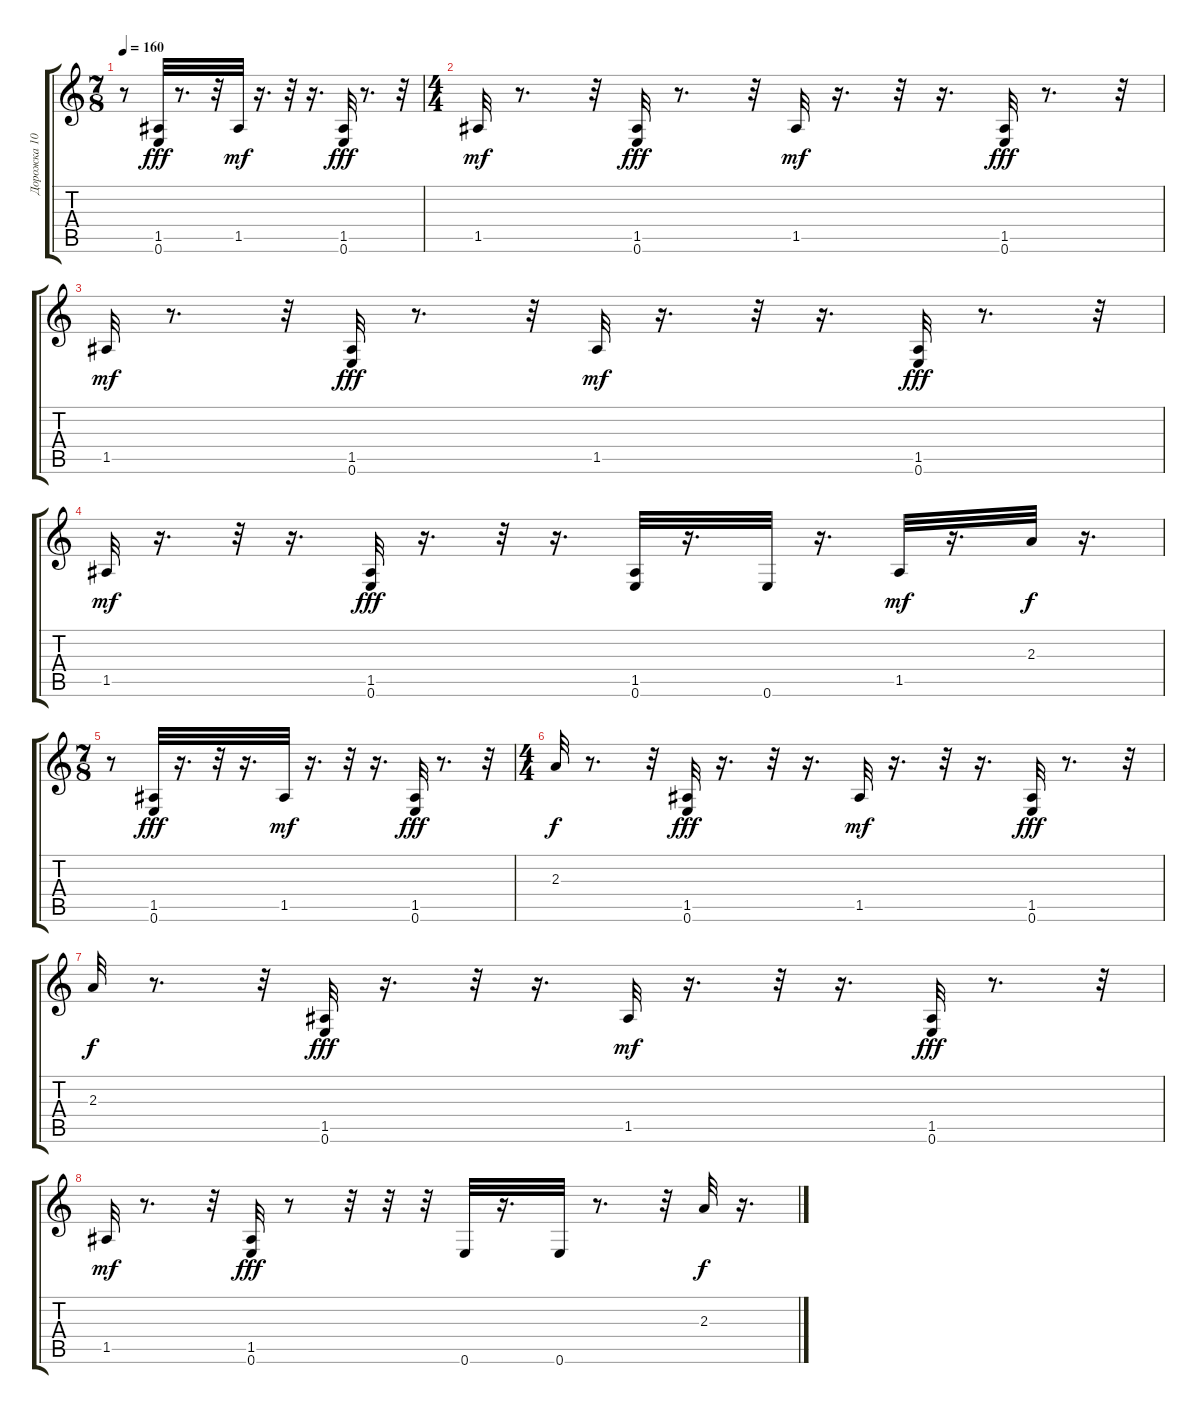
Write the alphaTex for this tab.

\track ("Дорожка 10" "Дорожка 10") {instrument acousticguitarnylon}
\staff {score tabs}
\tuning (E4 B3 G3 D3 A2 E2) {hide}
\ts (7 8)
\tempo 160
\clef g2
\ks c
r.8{dy f} (1.5 0.6).32{dy fff} r.8{d} r.32 1.5.32{dy mf} r.16{d} r.32 r.16{d} (1.5 0.6).32{dy fff} r.8{d} r.32 |
\ts (4 4)
1.5.32{dy mf} r.8{d} r.32 (1.5 0.6).32{dy fff} r.8{d} r.32 1.5.32{dy mf} r.16{d} r.32 r.16{d} (1.5 0.6).32{dy fff} r.8{d} r.32 |
1.5.32{dy mf} r.8{d} r.32 (1.5 0.6).32{dy fff} r.8{d} r.32 1.5.32{dy mf} r.16{d} r.32 r.16{d} (1.5 0.6).32{dy fff} r.8{d} r.32 |
1.5.32{dy mf} r.16{d} r.32 r.16{d} (1.5 0.6).32{dy fff} r.16{d} r.32 r.16{d} (1.5 0.6).32 r.16{d} 0.6.32 r.16{d} 1.5.32{dy mf} r.16{d} 2.3.32{dy f} r.16{d} |
\ts (7 8)
r.8 (1.5 0.6).32{dy fff} r.16{d} r.32 r.16{d} 1.5.32{dy mf} r.16{d} r.32 r.16{d} (1.5 0.6).32{dy fff} r.8{d} r.32 |
\ts (4 4)
2.3.32{dy f} r.8{d} r.32 (1.5 0.6).32{dy fff} r.16{d} r.32 r.16{d} 1.5.32{dy mf} r.16{d} r.32 r.16{d} (1.5 0.6).32{dy fff} r.8{d} r.32 |
2.3.32{dy f} r.8{d} r.32 (1.5 0.6).32{dy fff} r.16{d} r.32 r.16{d} 1.5.32{dy mf} r.16{d} r.32 r.16{d} (1.5 0.6).32{dy fff} r.8{d} r.32 |
1.5.32{dy mf} r.8{d} r.32 (1.5 0.6).32{dy fff} r.8 r.32 r.32 r.32 0.6.32 r.16{d} 0.6.32 r.8{d} r.32 2.3.32{dy f} r.16{d}
